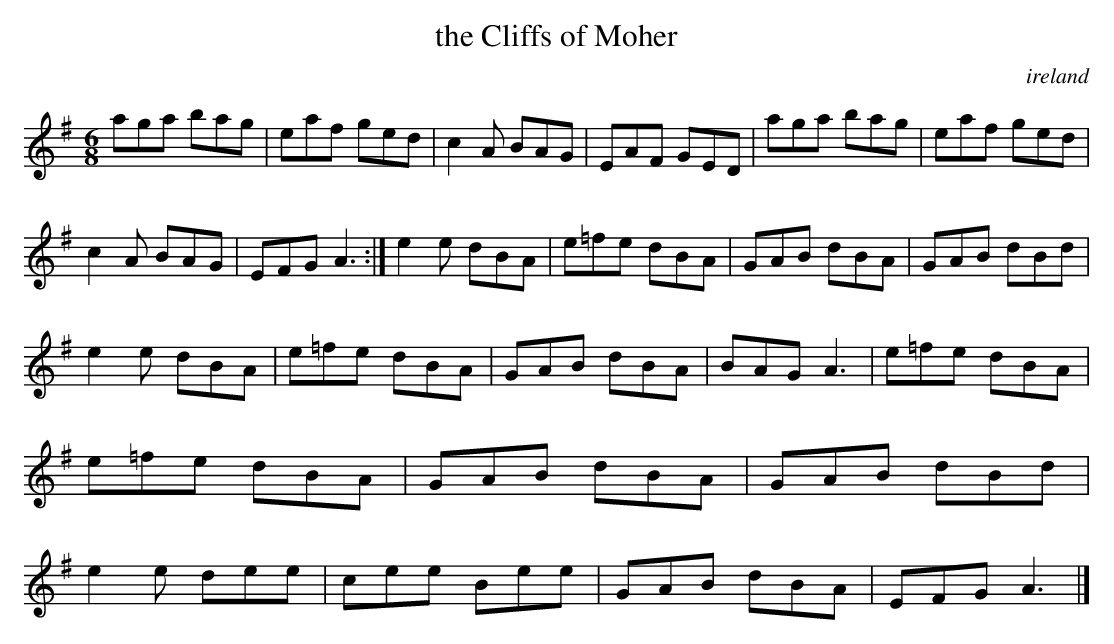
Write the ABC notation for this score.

X:1
T:the Cliffs of Moher
O:ireland
M:6/8
K:ADor
aga bag|eaf ged|c2A BAG|EAF GED|\
aga bag|eaf ged|
c2A BAG|EFG A3:|\
e2e dBA|e=fe dBA|GAB dBA|GAB dBd|
e2e dBA|e=fe dBA|GAB dBA|BAG A3|\
e=fe dBA|e=fe dBA|GAB dBA|GAB dBd|\
e2e dee|cee Bee|GAB dBA|EFG A3|]
